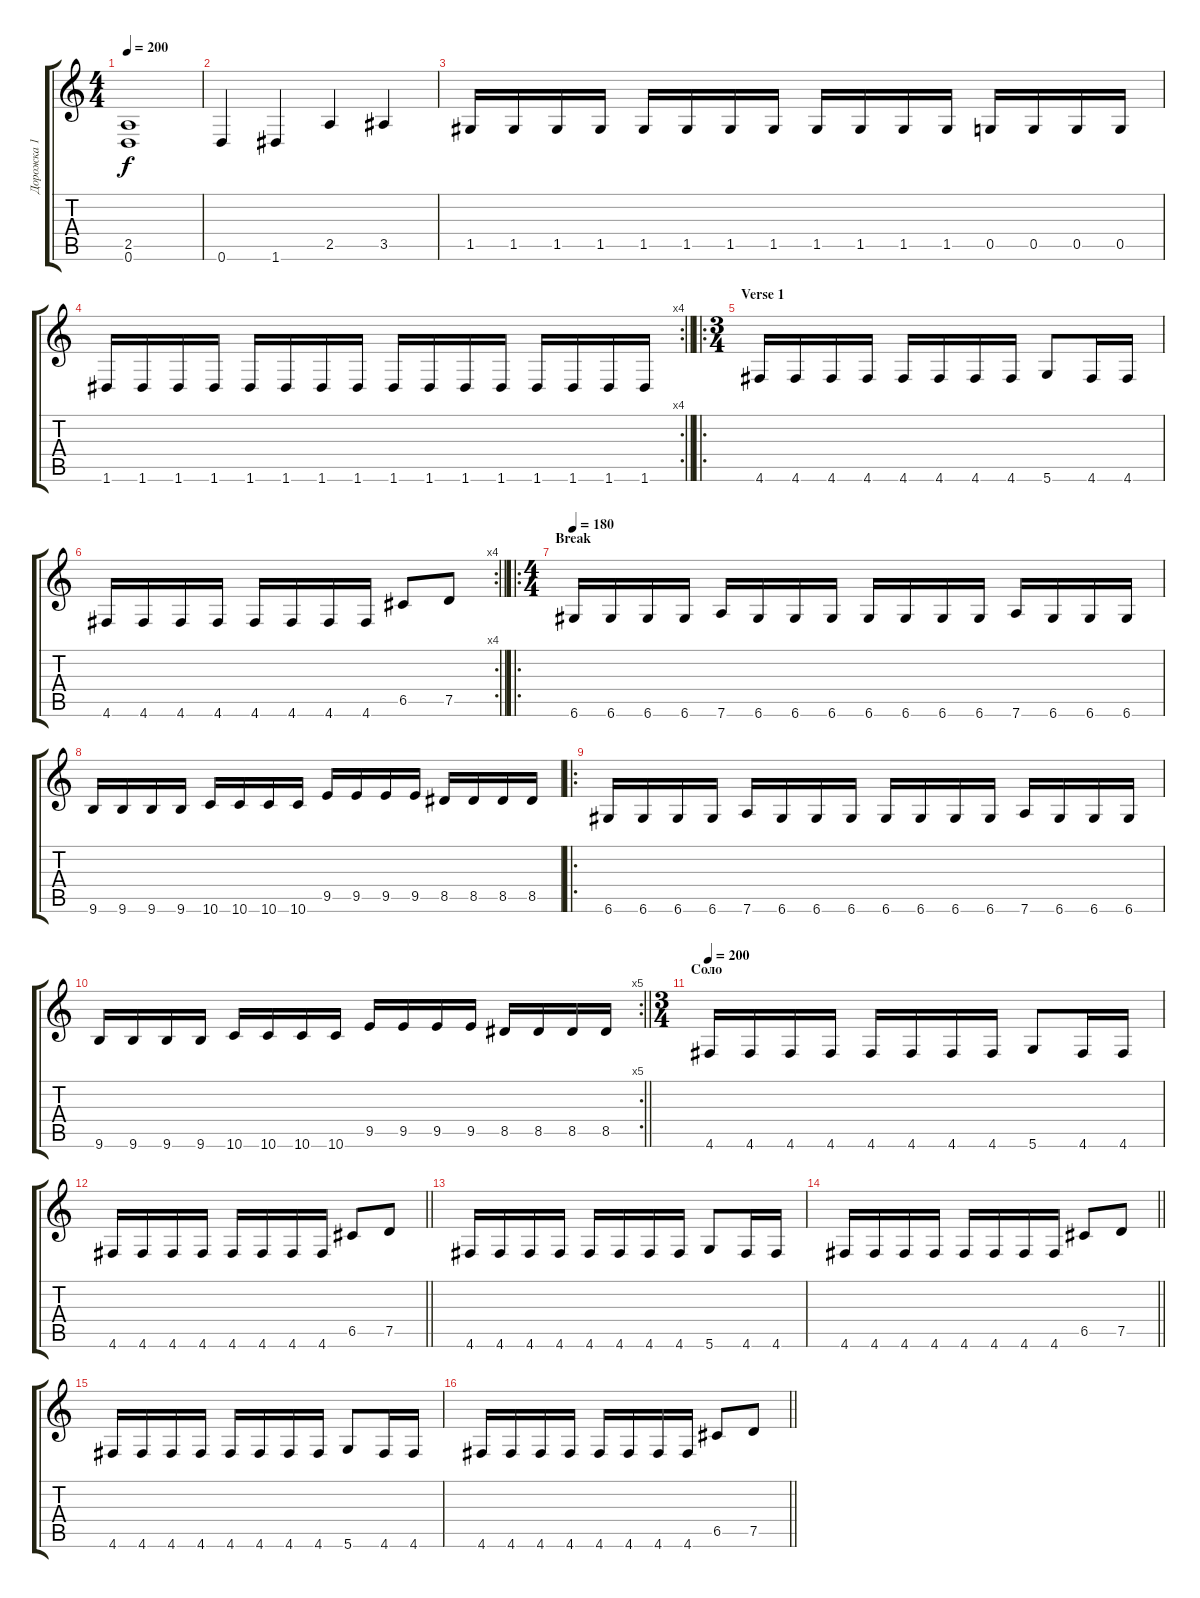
\track ("Дорожка 1" "Дорожка 1") {instrument distortionguitar}
\staff {score tabs}
\tuning (D4 A3 F3 C3 G2 D2) {hide}
\ts (4 4)
\tempo 200
\clef g2
\ks c
(2.5 0.6).1{dy f} |
0.6.4 1.6.4 2.5.4 3.5.4 |
1.5.16 1.5.16 1.5.16 1.5.16 1.5.16 1.5.16 1.5.16 1.5.16 1.5.16 1.5.16 1.5.16 1.5.16 0.5.16 0.5.16 0.5.16 0.5.16 |
\rc 4
\barLineRight lightlight
1.6.16 1.6.16 1.6.16 1.6.16 1.6.16 1.6.16 1.6.16 1.6.16 1.6.16 1.6.16 1.6.16 1.6.16 1.6.16 1.6.16 1.6.16 1.6.16 |
\ro
\ts (3 4)
\section ("" "Verse 1")
4.6.16 4.6.16 4.6.16 4.6.16 4.6.16 4.6.16 4.6.16 4.6.16 5.6.8 4.6.16 4.6.16 |
\rc 4
\barLineRight lightlight
4.6.16 4.6.16 4.6.16 4.6.16 4.6.16 4.6.16 4.6.16 4.6.16 6.5.8 7.5.8 |
\ro
\ts (4 4)
\section ("" "Break")
\tempo 180
6.6.16 6.6.16 6.6.16 6.6.16 7.6.16 6.6.16 6.6.16 6.6.16 6.6.16 6.6.16 6.6.16 6.6.16 7.6.16 6.6.16 6.6.16 6.6.16 |
9.6.16 9.6.16 9.6.16 9.6.16 10.6.16 10.6.16 10.6.16 10.6.16 9.5.16 9.5.16 9.5.16 9.5.16 8.5.16 8.5.16 8.5.16 8.5.16 |
\ro
6.6.16 6.6.16 6.6.16 6.6.16 7.6.16 6.6.16 6.6.16 6.6.16 6.6.16 6.6.16 6.6.16 6.6.16 7.6.16 6.6.16 6.6.16 6.6.16 |
\rc 5
\barLineRight lightlight
9.6.16 9.6.16 9.6.16 9.6.16 10.6.16 10.6.16 10.6.16 10.6.16 9.5.16 9.5.16 9.5.16 9.5.16 8.5.16 8.5.16 8.5.16 8.5.16 |
\ts (3 4)
\section ("" "Соло")
\tempo 200
4.6.16 4.6.16 4.6.16 4.6.16 4.6.16 4.6.16 4.6.16 4.6.16 5.6.8 4.6.16 4.6.16 |
\barLineRight lightlight
4.6.16 4.6.16 4.6.16 4.6.16 4.6.16 4.6.16 4.6.16 4.6.16 6.5.8 7.5.8 |
4.6.16 4.6.16 4.6.16 4.6.16 4.6.16 4.6.16 4.6.16 4.6.16 5.6.8 4.6.16 4.6.16 |
\barLineRight lightlight
4.6.16 4.6.16 4.6.16 4.6.16 4.6.16 4.6.16 4.6.16 4.6.16 6.5.8 7.5.8 |
4.6.16 4.6.16 4.6.16 4.6.16 4.6.16 4.6.16 4.6.16 4.6.16 5.6.8 4.6.16 4.6.16 |
\barLineRight lightlight
4.6.16 4.6.16 4.6.16 4.6.16 4.6.16 4.6.16 4.6.16 4.6.16 6.5.8 7.5.8
